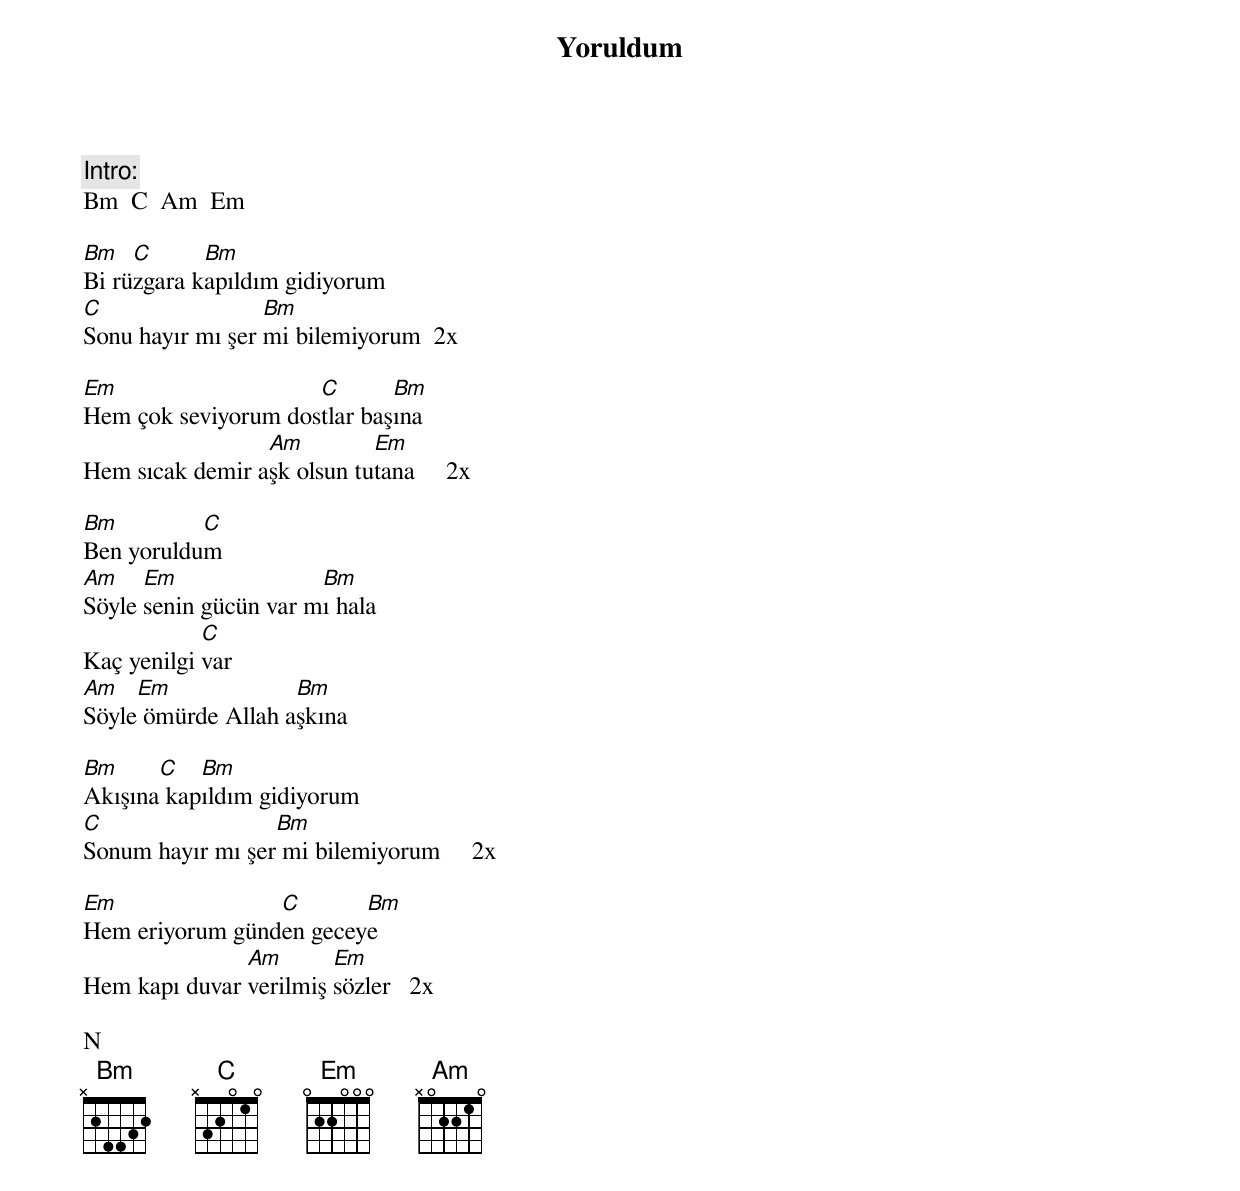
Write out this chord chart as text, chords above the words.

{title: Yoruldum}
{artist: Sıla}

Intro:
Bm  C  Am  Em

Bm   C      Bm
Bi rüzgara kapıldım gidiyorum
C                 Bm
Sonu hayır mı şer mi bilemiyorum  2x

Em                   C       Bm
Hem çok seviyorum dostlar başına
                 Am         Em
Hem sıcak demir aşk olsun tutana     2x

Bm         C
Ben yoruldum
Am    Em               Bm
Söyle senin gücün var mı hala
            C
Kaç yenilgi var
Am   Em             Bm
Söyle ömürde Allah aşkına

Bm     C   Bm
Akışına kapıldım gidiyorum
C                 Bm
Sonum hayır mı şer mi bilemiyorum     2x

Em               C       Bm
Hem eriyorum günden geceye
               Am       Em
Hem kapı duvar verilmiş sözler   2x

N
